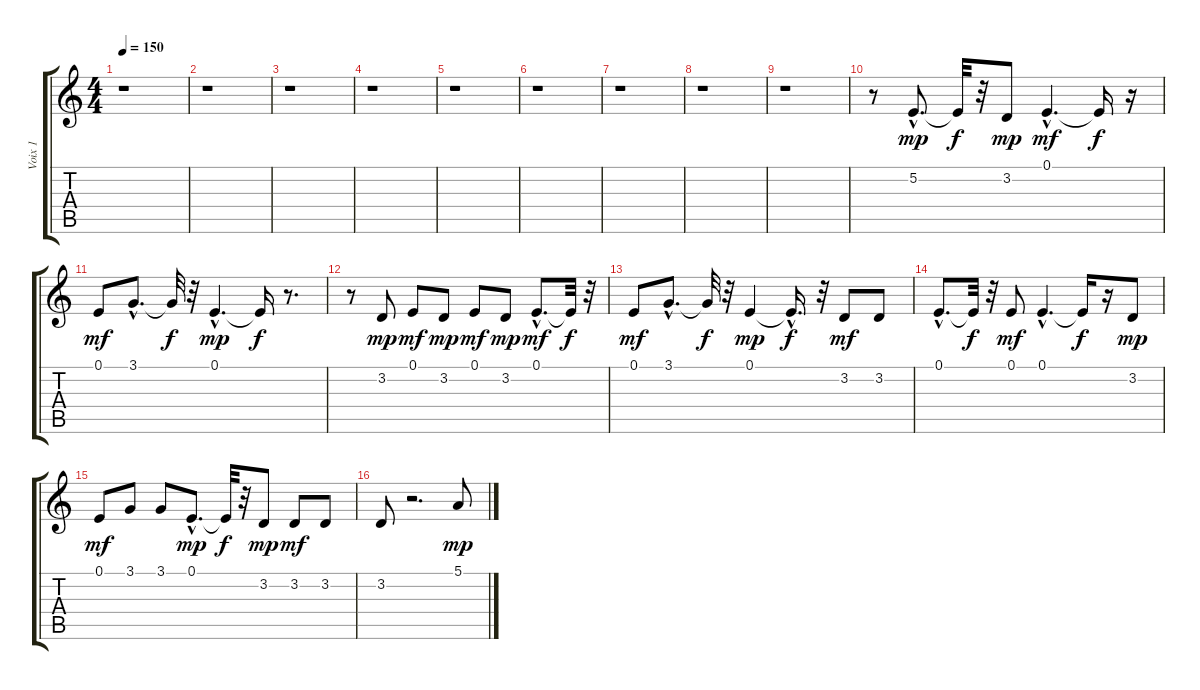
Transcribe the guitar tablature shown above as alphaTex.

\track ("Voix 1" "Voix 1") {instrument tenorsax}
\staff {score tabs}
\tuning (E4 B3 G3 D3 A2 E2) {hide}
\ts (4 4)
\tempo 150
\clef g2
\ks c
r.1{dy mp} |
r.1 |
r.1 |
r.1 |
r.1 |
r.1 |
r.1 |
r.1 |
r.1 |
r.8 5.2{hac}.8{d} 5.2{t}.32{dy f} r.32 3.2.8{dy mp} 0.1{hac}.4{d dy mf} 0.1{t}.16{dy f} r.16 |
0.1.8{dy mf} 3.1{hac}.8{d} 3.1{t}.32{dy f} r.32 0.1{hac}.4{d dy mp} 0.1{t}.16{dy f} r.8{d} |
r.8 3.2.8{dy mp} 0.1.8{dy mf} 3.2.8{dy mp} 0.1.8{dy mf} 3.2.8{dy mp} 0.1{hac}.8{d dy mf} 0.1{t}.32{dy f} r.32 |
0.1.8{dy mf} 3.1{hac}.8{d} 3.1{t}.32{dy f} r.32 0.1.4{dy mp} 0.1{hac t}.16{d dy f} r.32 3.2.8{dy mf} 3.2.8 |
0.1{hac}.8{d} 0.1{t}.32{dy f} r.32 0.1.8{dy mf} 0.1{hac}.4{d} 0.1{t}.16{dy f} r.16 3.2.8{dy mp} |
0.1.8{dy mf} 3.1.8 3.1.8 0.1{hac}.8{d dy mp} 0.1{t}.32{dy f} r.32 3.2.8{dy mp} 3.2.8{dy mf} 3.2.8 |
3.2.8 r.2{d} 5.1.8{dy mp}
